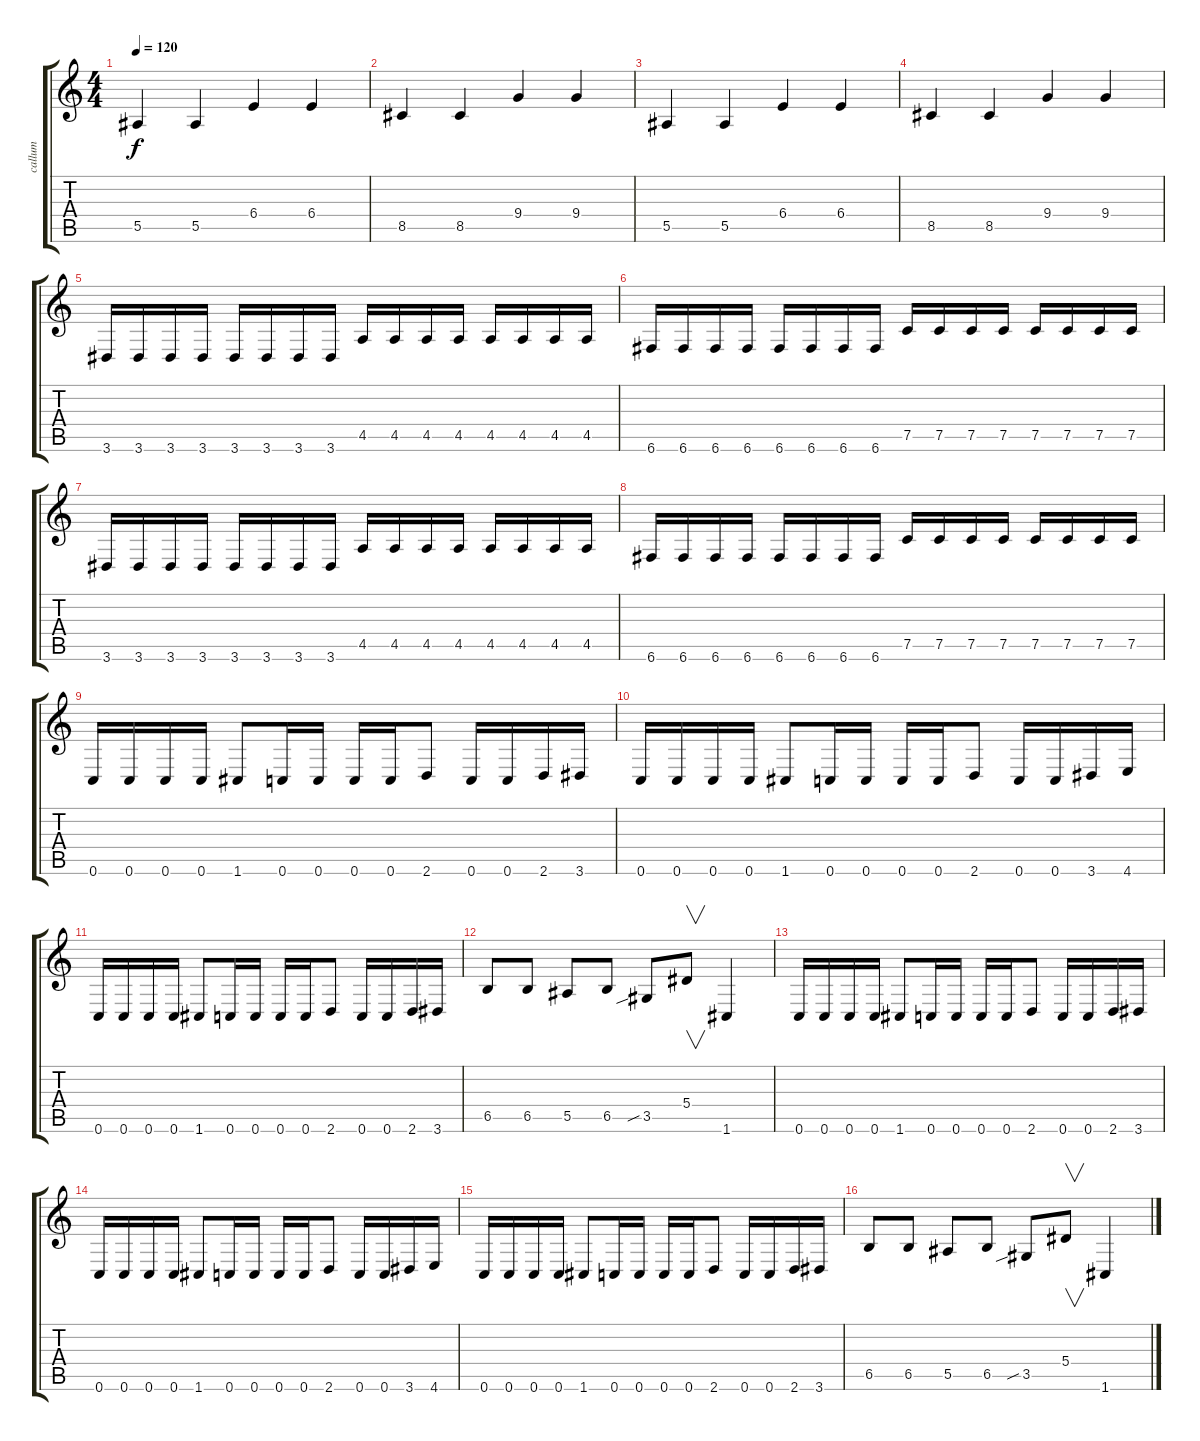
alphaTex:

\track ("callum" "callum") {instrument electricbassfinger}
\staff {score tabs}
\tuning (C4 G3 Eb3 Bb2 F2 C2) {hide}
\ts (4 4)
\tempo 120
\clef g2
\ks c
5.5.4{dy f} 5.5.4 6.4.4 6.4.4 |
8.5.4 8.5.4 9.4.4 9.4.4 |
5.5.4 5.5.4 6.4.4 6.4.4 |
8.5.4 8.5.4 9.4.4 9.4.4 |
3.6.16 3.6.16 3.6.16 3.6.16 3.6.16 3.6.16 3.6.16 3.6.16 4.5.16 4.5.16 4.5.16 4.5.16 4.5.16 4.5.16 4.5.16 4.5.16 |
6.6.16 6.6.16 6.6.16 6.6.16 6.6.16 6.6.16 6.6.16 6.6.16 7.5.16 7.5.16 7.5.16 7.5.16 7.5.16 7.5.16 7.5.16 7.5.16 |
3.6.16 3.6.16 3.6.16 3.6.16 3.6.16 3.6.16 3.6.16 3.6.16 4.5.16 4.5.16 4.5.16 4.5.16 4.5.16 4.5.16 4.5.16 4.5.16 |
6.6.16 6.6.16 6.6.16 6.6.16 6.6.16 6.6.16 6.6.16 6.6.16 7.5.16 7.5.16 7.5.16 7.5.16 7.5.16 7.5.16 7.5.16 7.5.16 |
0.6.16 0.6.16 0.6.16 0.6.16 1.6.8 0.6.16 0.6.16 0.6.16 0.6.16 2.6.8 0.6.16 0.6.16 2.6.16 3.6.16 |
0.6.16 0.6.16 0.6.16 0.6.16 1.6.8 0.6.16 0.6.16 0.6.16 0.6.16 2.6.8 0.6.16 0.6.16 3.6.16 4.6.16 |
0.6.16 0.6.16 0.6.16 0.6.16 1.6.8 0.6.16 0.6.16 0.6.16 0.6.16 2.6.8 0.6.16 0.6.16 2.6.16 3.6.16 |
6.5.8 6.5.8 5.5.8 6.5.8 3.5{sib}.8 5.4.8{v} 1.6.4 |
0.6.16 0.6.16 0.6.16 0.6.16 1.6.8 0.6.16 0.6.16 0.6.16 0.6.16 2.6.8 0.6.16 0.6.16 2.6.16 3.6.16 |
0.6.16 0.6.16 0.6.16 0.6.16 1.6.8 0.6.16 0.6.16 0.6.16 0.6.16 2.6.8 0.6.16 0.6.16 3.6.16 4.6.16 |
0.6.16 0.6.16 0.6.16 0.6.16 1.6.8 0.6.16 0.6.16 0.6.16 0.6.16 2.6.8 0.6.16 0.6.16 2.6.16 3.6.16 |
6.5.8 6.5.8 5.5.8 6.5.8 3.5{sib}.8 5.4.8{v} 1.6.4
